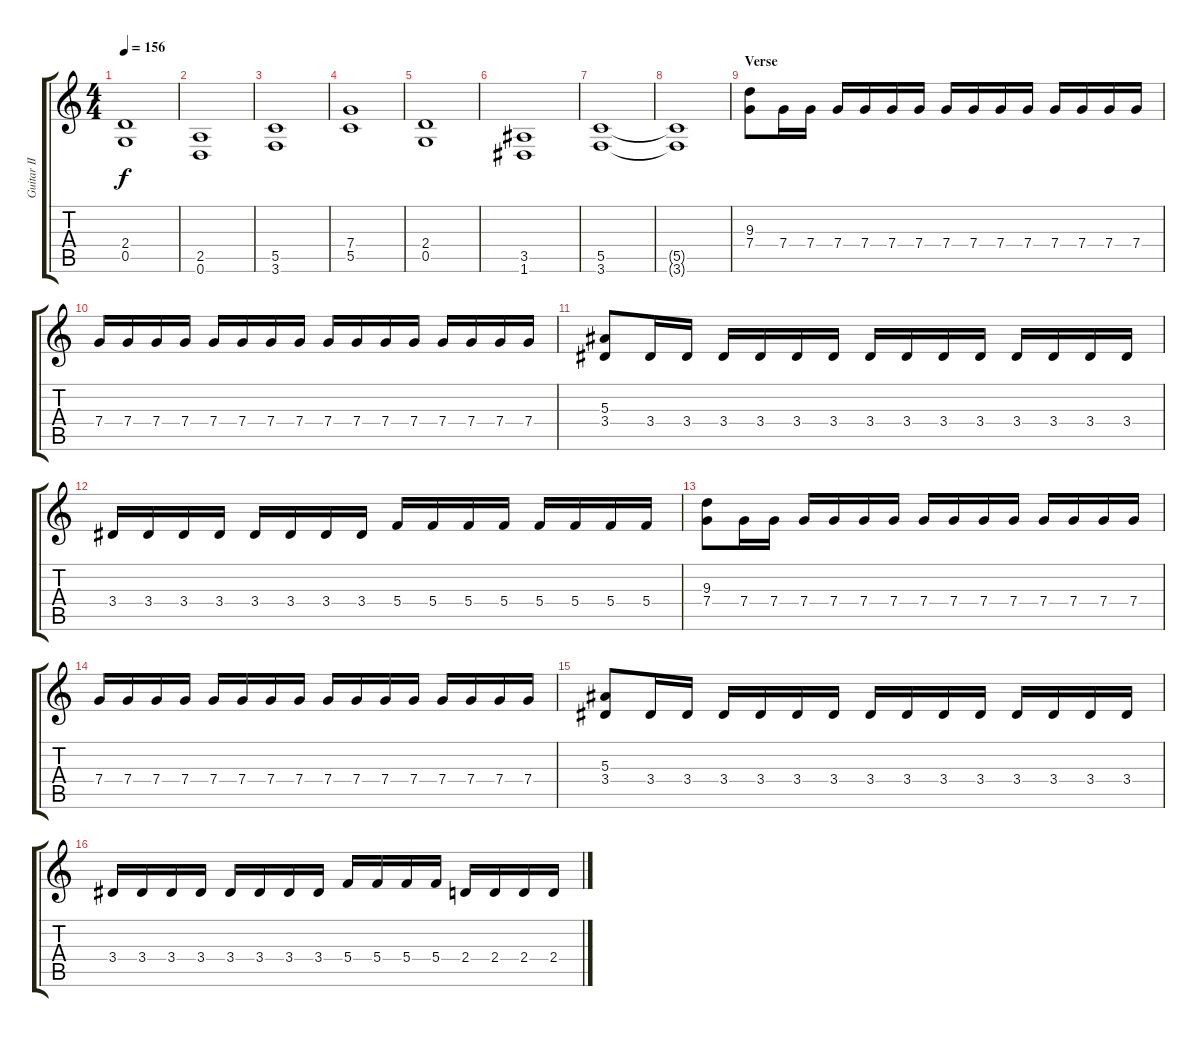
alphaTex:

\track ("Guitar II" "Guitar II") {instrument distortionguitar}
\staff {score tabs}
\tuning (D4 A3 F3 C3 G2 D2) {hide}
\ts (4 4)
\tempo 156
\clef g2
\ks c
(2.4 0.5).1{dy f} |
(2.5 0.6).1 |
(5.5 3.6).1 |
(7.4 5.5).1 |
(2.4 0.5).1 |
(3.5 1.6).1 |
(5.5 3.6).1 |
(5.5{t} 3.6{t}).1 |
\section ("" "Verse")
(9.3 7.4).8 7.4.16 7.4.16 7.4.16 7.4.16 7.4.16 7.4.16 7.4.16 7.4.16 7.4.16 7.4.16 7.4.16 7.4.16 7.4.16 7.4.16 |
7.4.16 7.4.16 7.4.16 7.4.16 7.4.16 7.4.16 7.4.16 7.4.16 7.4.16 7.4.16 7.4.16 7.4.16 7.4.16 7.4.16 7.4.16 7.4.16 |
(5.3 3.4).8 3.4.16 3.4.16 3.4.16 3.4.16 3.4.16 3.4.16 3.4.16 3.4.16 3.4.16 3.4.16 3.4.16 3.4.16 3.4.16 3.4.16 |
3.4.16 3.4.16 3.4.16 3.4.16 3.4.16 3.4.16 3.4.16 3.4.16 5.4.16 5.4.16 5.4.16 5.4.16 5.4.16 5.4.16 5.4.16 5.4.16 |
(9.3 7.4).8 7.4.16 7.4.16 7.4.16 7.4.16 7.4.16 7.4.16 7.4.16 7.4.16 7.4.16 7.4.16 7.4.16 7.4.16 7.4.16 7.4.16 |
7.4.16 7.4.16 7.4.16 7.4.16 7.4.16 7.4.16 7.4.16 7.4.16 7.4.16 7.4.16 7.4.16 7.4.16 7.4.16 7.4.16 7.4.16 7.4.16 |
(5.3 3.4).8 3.4.16 3.4.16 3.4.16 3.4.16 3.4.16 3.4.16 3.4.16 3.4.16 3.4.16 3.4.16 3.4.16 3.4.16 3.4.16 3.4.16 |
3.4.16 3.4.16 3.4.16 3.4.16 3.4.16 3.4.16 3.4.16 3.4.16 5.4.16 5.4.16 5.4.16 5.4.16 2.4.16 2.4.16 2.4.16 2.4.16
